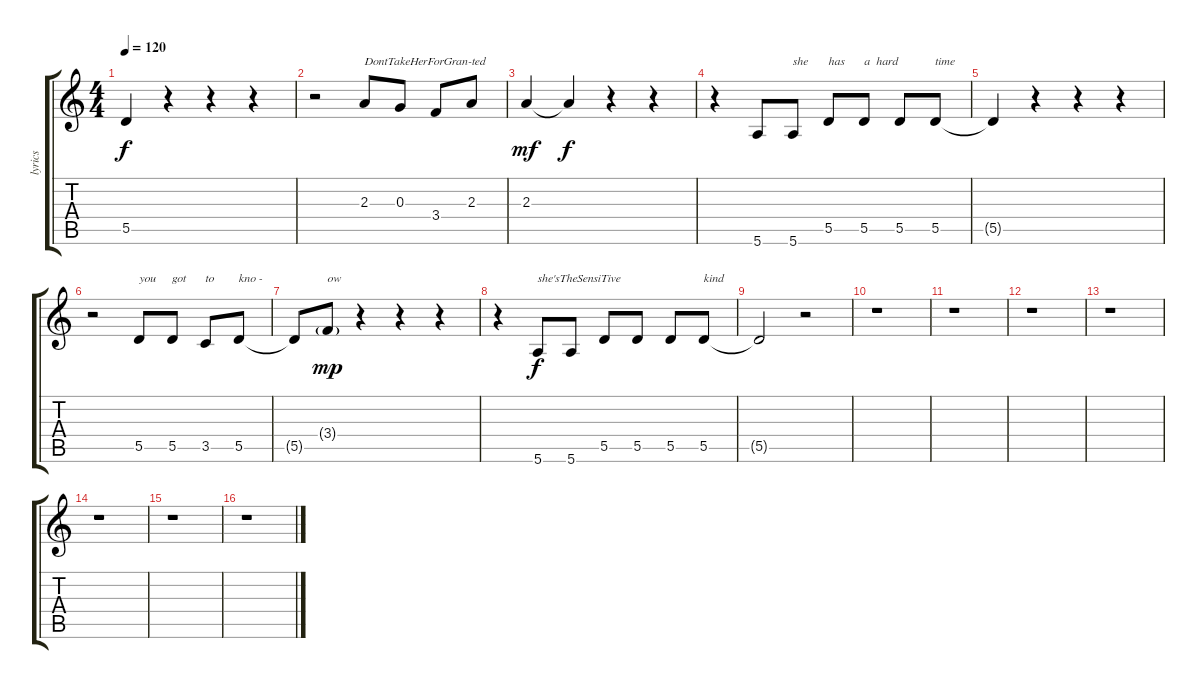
\track ("lyrics" "lyrics") {instrument acousticguitarsteel}
\staff {score tabs}
\tuning (E4 B3 G3 D3 A2 E2) {hide}
\ts (4 4)
\tempo 120
\clef g2
\ks c
5.5{t}.4{dy f} r.4 r.4 r.4 |
r.2 2.3.8{txt "DontTakeHerForGran-ted"} 0.3.8 3.4.8 2.3.8 |
2.3.4{dy mf} 2.3{t}.4{dy f} r.4 r.4 |
r.4 5.6.8 5.6.8{txt "she"} 5.5.8{txt "has"} 5.5.8{txt "a  hard"} 5.5.8 5.5.8{txt "time"} |
5.5{t}.4 r.4 r.4 r.4 |
r.2 5.5.8{txt "you"} 5.5.8{txt "got"} 3.5.8{txt "to"} 5.5.8{txt "kno -"} |
5.5{t}.8 3.4{g}.8{txt "ow" dy mp} r.4 r.4 r.4 |
r.4 5.6.8{txt "she'sTheSensiTive" dy f} 5.6.8 5.5.8 5.5.8 5.5.8 5.5.8{txt "kind"} |
5.5{t}.2 r.2 |
r.1 |
r.1 |
r.1 |
r.1 |
r.1 |
r.1 |
r.1
